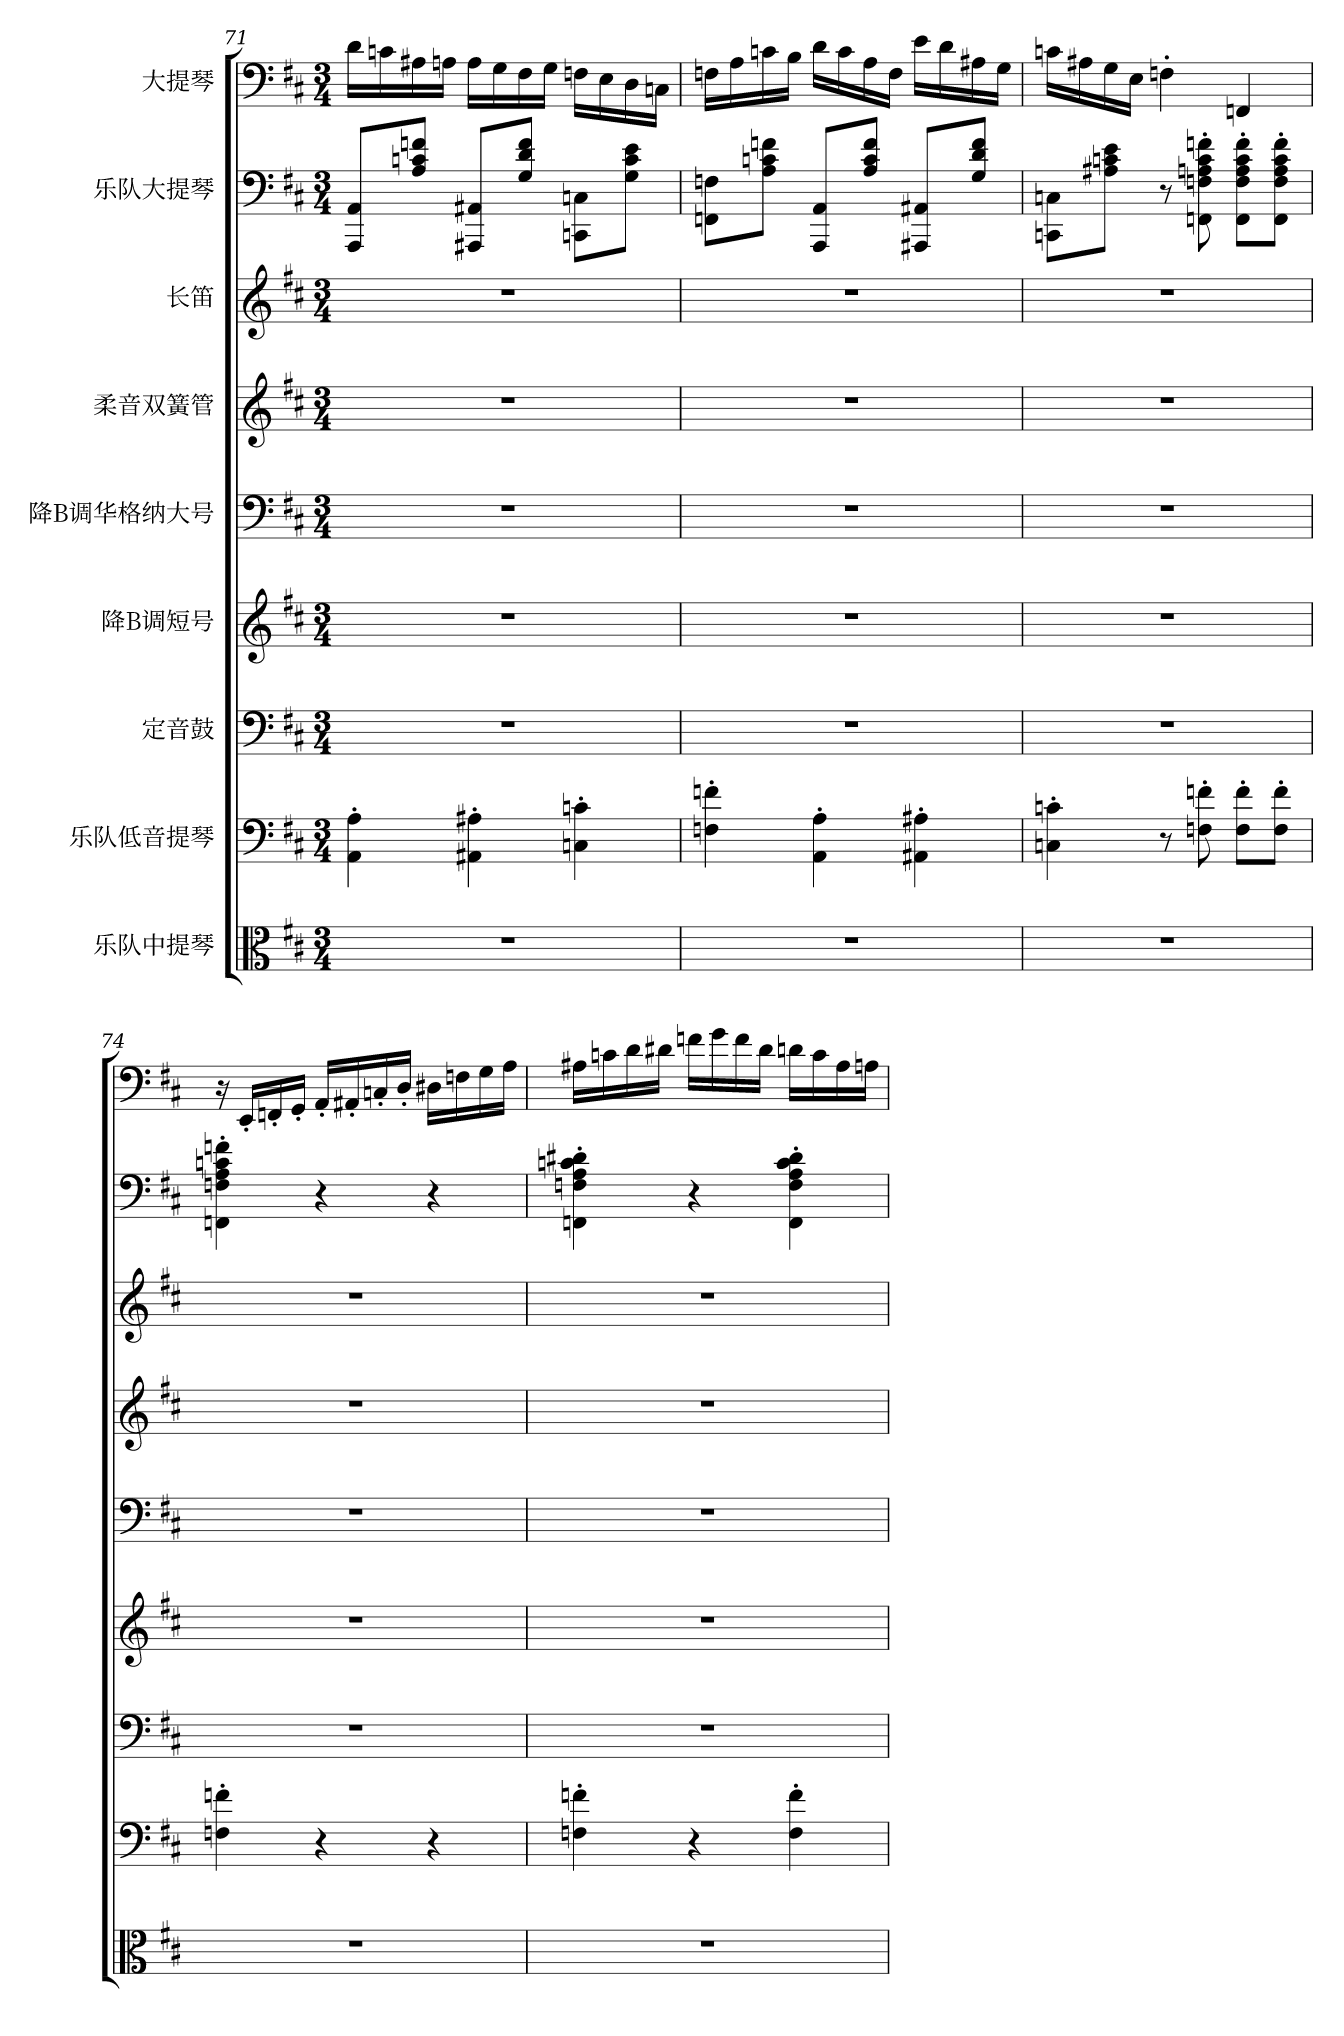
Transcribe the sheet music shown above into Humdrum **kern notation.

**kern	**kern	**kern	**kern	**kern	**kern	**kern	**kern	**kern
*part9	*part8	*part7	*part6	*part5	*part4	*part3	*part2	*part1
*staff9	*staff8	*staff7	*staff6	*staff5	*staff4	*staff3	*staff2	*staff1
*I"乐队中提琴	*I"乐队低音提琴	*I"定音鼓	*I"降B调短号	*I"降B调华格纳大号	*I"柔音双簧管	*I"长笛	*I"乐队大提琴	*I"大提琴
*clefC3	*clefF4	*clefF4	*clefG2	*clefF4	*clefG2	*clefG2	*clefF4	*clefF4
*	*ITrd7c12	*	*ITrd1c2	*ITrd1c2	*ITrd2c3	*	*	*
*k[f#c#]	*k[f#c#]	*k[f#c#]	*k[]	*k[]	*k[f#c#g#d#a#]	*k[f#c#]	*k[f#c#]	*k[f#c#]
*M3/4	*M3/4	*M3/4	*M3/4	*M3/4	*M3/4	*M3/4	*M3/4	*M3/4
=71	=71	=71	=71	=71	=71	=71	=71	=71
2.r	4AAA\' 4AA\'	2.r	2.r	2.r	2.r	2.r	8AAA/ 8AA/L	16d\LL
.	.	.	.	.	.	.	.	16cn\
.	.	.	.	.	.	.	8A/ 8cn/ 8fn/J	16A#X\
.	.	.	.	.	.	.	.	16An\JJ
.	4AAA#X\' 4AA#X\'	.	.	.	.	.	8AAA#X/ 8AA#X/L	16A\LL
.	.	.	.	.	.	.	.	16G\
.	.	.	.	.	.	.	8G/ 8d/ 8f/J	16F#\
.	.	.	.	.	.	.	.	16G\JJ
.	4CCn\' 4Cn\'	.	.	.	.	.	8CCn\ 8Cn\L	16Fn\LL
.	.	.	.	.	.	.	.	16E\
.	.	.	.	.	.	.	8G\ 8c\ 8e\J	16D\
.	.	.	.	.	.	.	.	16Cn\JJ
!!LO:PB:g=z
=72	=72	=72	=72	=72	=72	=72	=72	=72
2.r	4FFn\' 4Fn\'	2.r	2.r	2.r	2.r	2.r	8FFn\ 8Fn\L	16Fn\LL
.	.	.	.	.	.	.	.	16A\
.	.	.	.	.	.	.	8A\ 8cn\ 8fn\J	16cn\
.	.	.	.	.	.	.	.	16B\JJ
.	4AAA\' 4AA\'	.	.	.	.	.	8AAA/ 8AA/L	16d\LL
.	.	.	.	.	.	.	.	16c\
.	.	.	.	.	.	.	8A/ 8c/ 8f/J	16A\
.	.	.	.	.	.	.	.	16F\JJ
.	4AAA#X\' 4AA#X\'	.	.	.	.	.	8AAA#X/ 8AA#X/L	16e\LL
.	.	.	.	.	.	.	.	16d\
.	.	.	.	.	.	.	8G/ 8d/ 8f/J	16A#X\
.	.	.	.	.	.	.	.	16G\JJ
=73	=73	=73	=73	=73	=73	=73	=73	=73
2.r	4CCn\' 4Cn\'	2.r	2.r	2.r	2.r	2.r	8CCn\ 8Cn\L	16cn\LL
.	.	.	.	.	.	.	.	16A#X\
.	.	.	.	.	.	.	8A#X\ 8cn\ 8e\J	16G\
.	.	.	.	.	.	.	.	16E\JJ
.	8r	.	.	.	.	.	8r	4Fn'\
.	8FFn\' 8Fn\'	.	.	.	.	.	8FFn\' 8Fn\' 8An\' 8c\' 8fn\'	.
.	8FF\' 8F\'L	.	.	.	.	.	8FF\' 8F\' 8A\' 8c\' 8f\'L	4FFn/
.	8FF\' 8F\'J	.	.	.	.	.	8FF\' 8F\' 8A\' 8c\' 8f\'J	.
!!LO:PB:g=z
=74	=74	=74	=74	=74	=74	=74	=74	=74
2.r	4FFn\' 4Fn\'	2.r	2.r	2.r	2.r	2.r	4FFn\' 4Fn\' 4A\' 4cn\' 4fn\'	16r
.	.	.	.	.	.	.	.	16EE'/LL
.	.	.	.	.	.	.	.	16FFn'/
.	.	.	.	.	.	.	.	16GG'/JJ
.	4r	.	.	.	.	.	4r	16AA'/LL
.	.	.	.	.	.	.	.	16AA#X'/
.	.	.	.	.	.	.	.	16Cn'/
.	.	.	.	.	.	.	.	16D'/JJ
.	4r	.	.	.	.	.	4r	16D#X\LL
.	.	.	.	.	.	.	.	16Fn\
.	.	.	.	.	.	.	.	16G\
.	.	.	.	.	.	.	.	16A\JJ
=75	=75	=75	=75	=75	=75	=75	=75	=75
2.r	4FFn\' 4Fn\'	2.r	2.r	2.r	2.r	2.r	4FFn\' 4Fn\' 4A\' 4cn\' 4d#X\'	16A#X\LL
.	.	.	.	.	.	.	.	16cn\
.	.	.	.	.	.	.	.	16d\
.	.	.	.	.	.	.	.	16d#X\JJ
.	4r	.	.	.	.	.	4r	16fn\LL
.	.	.	.	.	.	.	.	16g\
.	.	.	.	.	.	.	.	16f\
.	.	.	.	.	.	.	.	16d#\JJ
.	4FF\' 4F\'	.	.	.	.	.	4FF\' 4F\' 4A\' 4c\' 4d#\'	16dn\LL
.	.	.	.	.	.	.	.	16c\
.	.	.	.	.	.	.	.	16A#\
.	.	.	.	.	.	.	.	16An\JJ
=	=	=	=	=	=	=	=	=
*-	*-	*-	*-	*-	*-	*-	*-	*-
